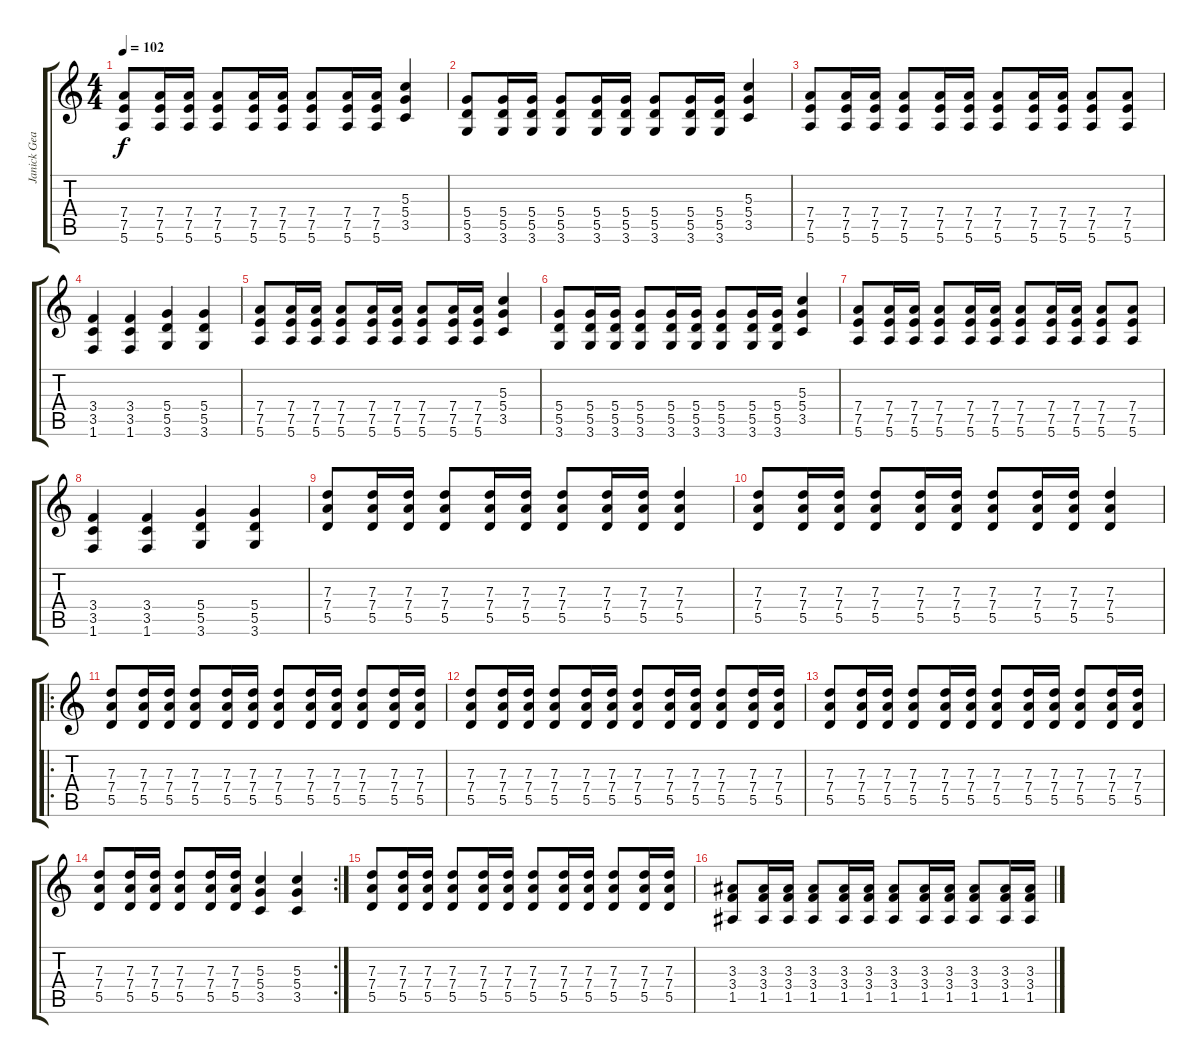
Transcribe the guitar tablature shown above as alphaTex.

\track ("Janick Gears (Distortion Guitar)" "Janick Gea") {instrument distortionguitar}
\staff {score tabs}
\tuning (E4 B3 G3 D3 A2 E2) {hide}
\ts (4 4)
\tempo 102
\clef g2
\ks c
(7.4 7.5 5.6).8{dy f} (7.4 7.5 5.6).16 (7.4 7.5 5.6).16 (7.4 7.5 5.6).8 (7.4 7.5 5.6).16 (7.4 7.5 5.6).16 (7.4 7.5 5.6).8 (7.4 7.5 5.6).16 (7.4 7.5 5.6).16 (5.3 5.4 3.5).4 |
(5.4 5.5 3.6).8 (5.4 5.5 3.6).16 (5.4 5.5 3.6).16 (5.4 5.5 3.6).8 (5.4 5.5 3.6).16 (5.4 5.5 3.6).16 (5.4 5.5 3.6).8 (5.4 5.5 3.6).16 (5.4 5.5 3.6).16 (5.3 5.4 3.5).4 |
(7.4 7.5 5.6).8 (7.4 7.5 5.6).16 (7.4 7.5 5.6).16 (7.4 7.5 5.6).8 (7.4 7.5 5.6).16 (7.4 7.5 5.6).16 (7.4 7.5 5.6).8 (7.4 7.5 5.6).16 (7.4 7.5 5.6).16 (7.4 7.5 5.6).8 (7.4 7.5 5.6).8 |
(3.4 3.5 1.6).4 (3.4 3.5 1.6).4 (5.4 5.5 3.6).4 (5.4 5.5 3.6).4 |
(7.4 7.5 5.6).8 (7.4 7.5 5.6).16 (7.4 7.5 5.6).16 (7.4 7.5 5.6).8 (7.4 7.5 5.6).16 (7.4 7.5 5.6).16 (7.4 7.5 5.6).8 (7.4 7.5 5.6).16 (7.4 7.5 5.6).16 (5.3 5.4 3.5).4 |
(5.4 5.5 3.6).8 (5.4 5.5 3.6).16 (5.4 5.5 3.6).16 (5.4 5.5 3.6).8 (5.4 5.5 3.6).16 (5.4 5.5 3.6).16 (5.4 5.5 3.6).8 (5.4 5.5 3.6).16 (5.4 5.5 3.6).16 (5.3 5.4 3.5).4 |
(7.4 7.5 5.6).8 (7.4 7.5 5.6).16 (7.4 7.5 5.6).16 (7.4 7.5 5.6).8 (7.4 7.5 5.6).16 (7.4 7.5 5.6).16 (7.4 7.5 5.6).8 (7.4 7.5 5.6).16 (7.4 7.5 5.6).16 (7.4 7.5 5.6).8 (7.4 7.5 5.6).8 |
(3.4 3.5 1.6).4 (3.4 3.5 1.6).4 (5.4 5.5 3.6).4 (5.4 5.5 3.6).4 |
(7.3 7.4 5.5).8 (7.3 7.4 5.5).16 (7.3 7.4 5.5).16 (7.3 7.4 5.5).8 (7.3 7.4 5.5).16 (7.3 7.4 5.5).16 (7.3 7.4 5.5).8 (7.3 7.4 5.5).16 (7.3 7.4 5.5).16 (7.3 7.4 5.5).4 |
(7.3 7.4 5.5).8 (7.3 7.4 5.5).16 (7.3 7.4 5.5).16 (7.3 7.4 5.5).8 (7.3 7.4 5.5).16 (7.3 7.4 5.5).16 (7.3 7.4 5.5).8 (7.3 7.4 5.5).16 (7.3 7.4 5.5).16 (7.3 7.4 5.5).4 |
\ro
(7.3 7.4 5.5).8 (7.3 7.4 5.5).16 (7.3 7.4 5.5).16 (7.3 7.4 5.5).8 (7.3 7.4 5.5).16 (7.3 7.4 5.5).16 (7.3 7.4 5.5).8 (7.3 7.4 5.5).16 (7.3 7.4 5.5).16 (7.3 7.4 5.5).8 (7.3 7.4 5.5).16 (7.3 7.4 5.5).16 |
(7.3 7.4 5.5).8 (7.3 7.4 5.5).16 (7.3 7.4 5.5).16 (7.3 7.4 5.5).8 (7.3 7.4 5.5).16 (7.3 7.4 5.5).16 (7.3 7.4 5.5).8 (7.3 7.4 5.5).16 (7.3 7.4 5.5).16 (7.3 7.4 5.5).8 (7.3 7.4 5.5).16 (7.3 7.4 5.5).16 |
(7.3 7.4 5.5).8 (7.3 7.4 5.5).16 (7.3 7.4 5.5).16 (7.3 7.4 5.5).8 (7.3 7.4 5.5).16 (7.3 7.4 5.5).16 (7.3 7.4 5.5).8 (7.3 7.4 5.5).16 (7.3 7.4 5.5).16 (7.3 7.4 5.5).8 (7.3 7.4 5.5).16 (7.3 7.4 5.5).16 |
\rc 2
(7.3 7.4 5.5).8 (7.3 7.4 5.5).16 (7.3 7.4 5.5).16 (7.3 7.4 5.5).8 (7.3 7.4 5.5).16 (7.3 7.4 5.5).16 (5.3 5.4 3.5).4 (5.3 5.4 3.5).4 |
(7.3 7.4 5.5).8 (7.3 7.4 5.5).16 (7.3 7.4 5.5).16 (7.3 7.4 5.5).8 (7.3 7.4 5.5).16 (7.3 7.4 5.5).16 (7.3 7.4 5.5).8 (7.3 7.4 5.5).16 (7.3 7.4 5.5).16 (7.3 7.4 5.5).8 (7.3 7.4 5.5).16 (7.3 7.4 5.5).16 |
(3.3 3.4 1.5).8 (3.3 3.4 1.5).16 (3.3 3.4 1.5).16 (3.3 3.4 1.5).8 (3.3 3.4 1.5).16 (3.3 3.4 1.5).16 (3.3 3.4 1.5).8 (3.3 3.4 1.5).16 (3.3 3.4 1.5).16 (3.3 3.4 1.5).8 (3.3 3.4 1.5).16 (3.3 3.4 1.5).16
